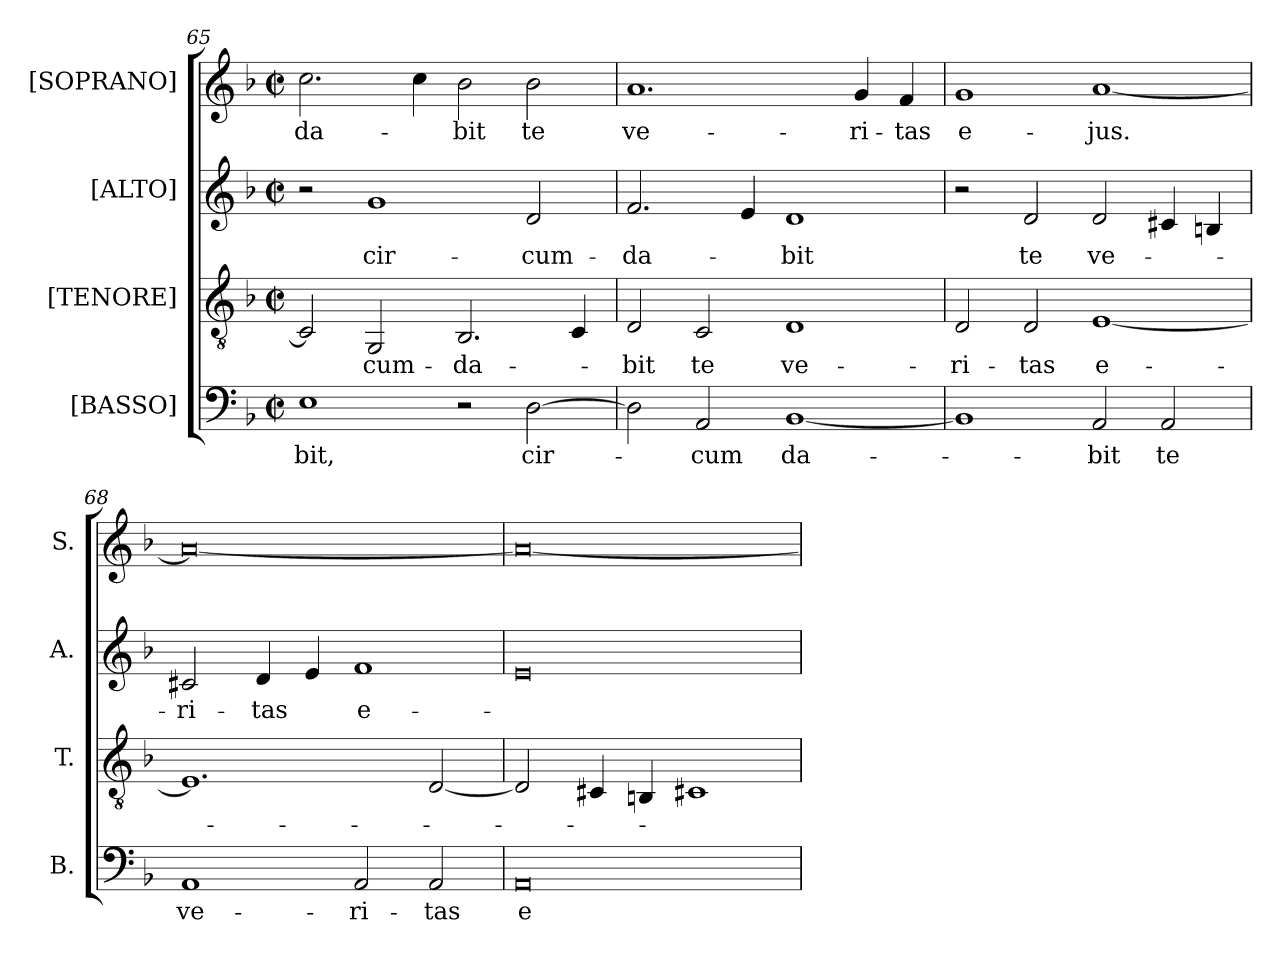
**kern	**text	**kern	**text	**kern	**text	**kern	**text
*part4	*part4	*part3	*part3	*part2	*part2	*part1	*part1
*staff4	*staff4	*staff3	*staff3	*staff2	*staff2	*staff1	*staff1
*I"[BASSO]	*	*I"[TENORE]	*	*I"[ALTO]	*	*I"[SOPRANO]	*
*I'B.	*	*I'T.	*	*I'A.	*	*I'S.	*
*clefF4	*	*clefGv2	*	*clefG2	*	*clefG2	*
*k[b-]	*	*k[b-]	*	*k[b-]	*	*k[b-]	*
*d:	*	*d:	*	*d:	*	*d:	*
*M2/2	*	*M2/2	*	*M2/2	*	*M2/2	*
*met(c|)	*	*met(c|)	*	*met(c|)	*	*met(c|)	*
=65	=65	=65	=65	=65	=65	=65	=65
!	!LO:LY:b:color=#000000	!	!	!	!	!	!
!	!	!	!	!	!	!	!LO:LY:b:color=#000000
1Ei	-bit,	2Ci/]	.	2r	.	2.cci\	-da-
!	!	!	!LO:LY:b:color=#000000	!	!	!	!
!	!	!	!	!	!LO:LY:b:color=#000000	!	!
.	.	2GGi/	-cum-	1gi	cir-	.	.
.	.	.	.	.	.	4cci\	.
!	!	!	!LO:LY:b:color=#000000	!	!	!	!
!	!	!	!	!	!	!	!LO:LY:b:color=#000000
2r	.	2.BB-i/	-da-	.	.	2b-i\	-bit
!	!LO:LY:b:color=#000000	!	!	!	!	!	!
!	!	!	!	!	!LO:LY:b:color=#000000	!	!
!	!	!	!	!	!	!	!LO:LY:b:color=#000000
[>2Di\	cir-	.	.	2di/	-cum-	2b-i\	te
.	.	4Ci/	.	.	.	.	.
=66	=66	=66	=66	=66	=66	=66	=66
!	!	!	!LO:LY:b:color=#000000	!	!	!	!
!	!	!	!	!	!LO:LY:b:color=#000000	!	!
!	!	!	!	!	!	!	!LO:LY:b:color=#000000
2Di\]	.	2Di/	-bit	2.fi/	-da-	1.ai	ve-
!	!LO:LY:b:color=#000000	!	!	!	!	!	!
!	!	!	!LO:LY:b:color=#000000	!	!	!	!
2AAi/	-cum	2Ci/	te	.	.	.	.
.	.	.	.	4ei/	.	.	.
!	!LO:LY:b:color=#000000	!	!	!	!	!	!
!	!	!	!LO:LY:b:color=#000000	!	!	!	!
!	!	!	!	!	!LO:LY:b:color=#000000	!	!
[<1BB-i	da-	1Di	ve-	1di	-bit	.	.
!	!	!	!	!	!	!	!LO:LY:b:color=#000000
.	.	.	.	.	.	4gi/	-ri-
!	!	!	!	!	!	!	!LO:LY:b:color=#000000
.	.	.	.	.	.	4fi/	-tas
!!LO:LB:g=z
=67	=67	=67	=67	=67	=67	=67	=67
!	!	!	!LO:LY:b:color=#000000	!	!	!	!
!	!	!	!	!	!	!	!LO:LY:b:color=#000000
1BB-i]	.	2Di/	-ri-	2r	.	1gi	e-
!	!	!	!LO:LY:b:color=#000000	!	!	!	!
!	!	!	!	!	!LO:LY:b:color=#000000	!	!
.	.	2Di/	-tas	2di/	te	.	.
!	!LO:LY:b:color=#000000	!	!	!	!	!	!
!	!	!	!LO:LY:b:color=#000000	!	!	!	!
!	!	!	!	!	!LO:LY:b:color=#000000	!	!
!	!	!	!	!	!	!	!LO:LY:b:color=#000000
2AAi/	-bit	[<1Ei	e-	2di/	ve-	[<1ai	-jus.
!	!LO:LY:b:color=#000000	!	!	!	!	!	!
2AAi/	te	.	.	4c#Xi/	.	.	.
.	.	.	.	4Bni/	.	.	.
=68	=68	=68	=68	=68	=68	=68	=68
!	!LO:LY:b:color=#000000	!	!	!	!	!	!
!	!	!	!	!	!LO:LY:b:color=#000000	!	!
1AAi	ve-	1.Ei]	.	2c#Xi/	-ri-	0ai_<	.
!	!	!	!	!	!LO:LY:b:color=#000000	!	!
.	.	.	.	4di/	-tas	.	.
.	.	.	.	4ei/	.	.	.
!	!LO:LY:b:color=#000000	!	!	!	!	!	!
!	!	!	!	!	!LO:LY:b:color=#000000	!	!
2AAi/	-ri-	.	.	1fi	e-	.	.
!	!LO:LY:b:color=#000000	!	!	!	!	!	!
2AAi/	-tas	[<2Di/	.	.	.	.	.
=69	=69	=69	=69	=69	=69	=69	=69
!	!LO:LY:b:color=#000000	!	!	!	!	!	!
0AAi	e-	2Di/]	.	0ei	.	0ai_<	.
.	.	4C#Xi/	.	.	.	.	.
.	.	4BBni/	.	.	.	.	.
.	.	1C#Xi	.	.	.	.	.
=	=	=	=	=	=	=	=
*-	*-	*-	*-	*-	*-	*-	*-
